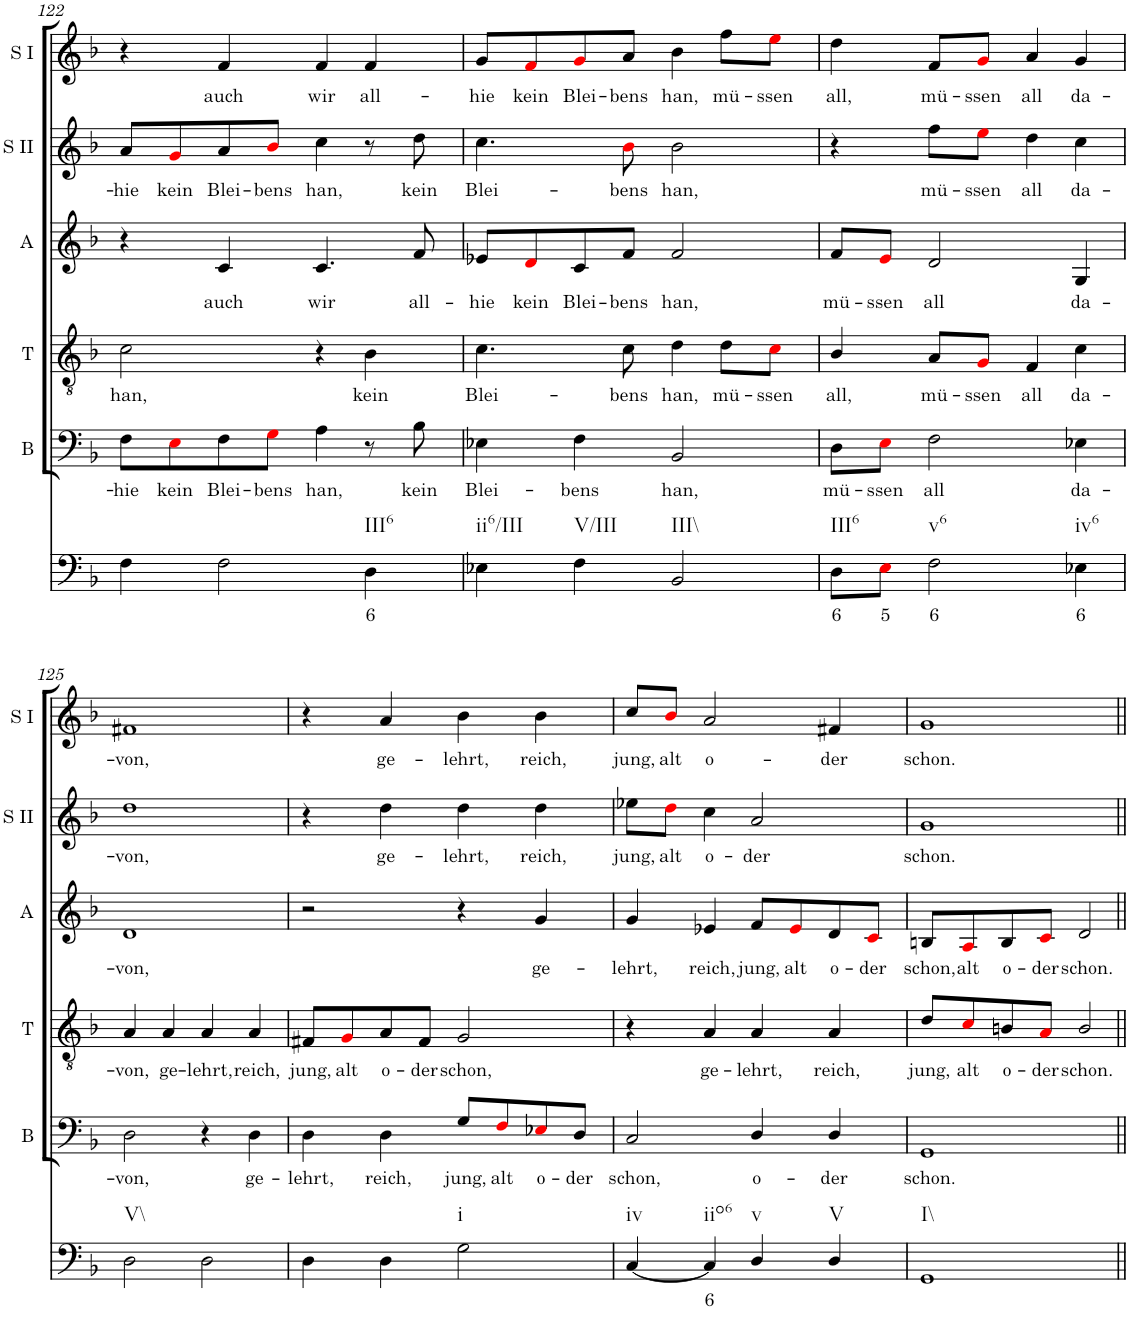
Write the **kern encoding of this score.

**kern	**text	**kern	**text	**kern	**text	**kern	**text	**kern	**text	**kern	**text
*part6	*part6	*part5	*part5	*part4	*part4	*part3	*part3	*part2	*part2	*part1	*part1
*staff6	*staff6	*staff5	*staff5	*staff4	*staff4	*staff3	*staff3	*staff2	*staff2	*staff1	*staff1
*I"Continuo	*	*I"Bass	*	*I"Tenor	*	*I"Alto	*	*I"Soprano II	*	*I"Soprano I	*
*	*	*I'B	*	*I'T	*	*I'A	*	*I'S II	*	*I'S I	*
!!LO:PB:g=z
*clefF4	*	*clefF4	*	*clefF4	*	*clefF4	*	*clefGv2	*	*clefG2	*
*k[b-]	*	*k[b-]	*	*k[b-]	*	*k[b-]	*	*k[b-]	*	*k[b-]	*
*M4/4	*	*M4/4	*	*M4/4	*	*M4/4	*	*M4/4	*	*M4/4	*
=122	=122	=122	=122	=122	=122	=122	=122	=122	=122	=122	=122
!	!	!	!LO:LY:b	!	!LO:LY:b	!	!	!	!LO:LY:b	!	!
4F\	.	8F\L	hie	2c\	han,	4r	.	8a/L	hie	4r	.
!	!	!	!LO:LY:b	!	!	!	!	!	!LO:LY:b	!	!
.	.	8Ei\	kein	.	.	.	.	8gi/	kein	.	.
!	!	!	!LO:LY:b	!	!	!	!LO:LY:b	!	!LO:LY:b	!	!LO:LY:b
2F\	.	8F\	Blei-	.	.	4c/	auch	8a/	Blei-	4f/	auch
!	!	!	!LO:LY:b	!	!	!	!	!	!LO:LY:b	!	!
.	.	8Gi\J	bens	.	.	.	.	8b-i/J	bens	.	.
!	!	!	!LO:LY:b	!	!	!	!LO:LY:b	!	!LO:LY:b	!	!LO:LY:b
.	.	4A\	han,	4r	.	4.c/	wir	4cc\	han,	4f/	wir
!LO:TX:b:t=III6	!	!	!	!	!	!	!	!	!	!	!
!	!LO:LY:b	!	!	!	!LO:LY:b	!	!	!	!	!	!LO:LY:b
4D\	6	8r	.	4B-\	kein	.	.	8r	.	4f/	all-
!	!	!	!LO:LY:b	!	!	!	!LO:LY:b	!	!LO:LY:b	!	!
.	.	8B-\	kein	.	.	8f/	all-	8dd\	kein	.	.
=123	=123	=123	=123	=123	=123	=123	=123	=123	=123	=123	=123
!LO:TX:b:t=ii6/III	!	!	!	!	!	!	!	!	!	!	!
!	!	!	!LO:LY:b	!	!LO:LY:b	!	!LO:LY:b	!	!LO:LY:b	!	!LO:LY:b
4E-X\	.	4E-X\	Blei-	4.c\	Blei-	8e-X/L	hie	4.cc\	Blei-	8g/L	hie
!	!	!	!	!	!	!	!LO:LY:b	!	!	!	!LO:LY:b
.	.	.	.	.	.	8di/	kein	.	.	8fi/	kein
!LO:TX:b:t=V/III	!	!	!	!	!	!	!	!	!	!	!
!	!	!	!LO:LY:b	!	!	!	!LO:LY:b	!	!	!	!LO:LY:b
4F\	.	4F\	bens	.	.	8c/	Blei-	.	.	8gi/	Blei-
!	!	!	!	!	!LO:LY:b	!	!LO:LY:b	!	!LO:LY:b	!	!LO:LY:b
.	.	.	.	8c\	bens	8f/J	bens	8b-i\	bens	8a/J	bens
!LO:TX:b:t=III\\	!	!	!	!	!	!	!	!	!	!	!
!	!	!	!LO:LY:b	!	!LO:LY:b	!	!LO:LY:b	!	!LO:LY:b	!	!LO:LY:b
2BB-/	.	2BB-/	han,	4d\	han,	2f/	han,	2b-\	han,	4b-\	han,
!	!	!	!	!	!LO:LY:b	!	!	!	!	!	!LO:LY:b
.	.	.	.	8d\L	mü-	.	.	.	.	8ff\L	mü-
!	!	!	!	!	!LO:LY:b	!	!	!	!	!	!LO:LY:b
.	.	.	.	8ci\J	ssen	.	.	.	.	8eei\J	ssen
=124	=124	=124	=124	=124	=124	=124	=124	=124	=124	=124	=124
!LO:TX:b:t=III6	!	!	!	!	!	!	!	!	!	!	!
!	!LO:LY:b	!	!LO:LY:b	!	!LO:LY:b	!	!LO:LY:b	!	!	!	!LO:LY:b
8D\L	6	8D\L	mü-	4B-/	all,	8f/L	mü-	4r	.	4dd\	all,
!	!LO:LY:b	!	!LO:LY:b	!	!	!	!LO:LY:b	!	!	!	!
8Ei\J	5	8Ei\J	ssen	.	.	8ei/J	ssen	.	.	.	.
!LO:TX:b:t=v6	!	!	!	!	!	!	!	!	!	!	!
!	!LO:LY:b	!	!LO:LY:b	!	!LO:LY:b	!	!LO:LY:b	!	!LO:LY:b	!	!LO:LY:b
2F\	6	2F\	all	8A/L	mü-	2d/	all	8ff\L	mü-	8f/L	mü-
!	!	!	!	!	!LO:LY:b	!	!	!	!LO:LY:b	!	!LO:LY:b
.	.	.	.	8Gi/J	ssen	.	.	8eei\J	ssen	8gi/J	ssen
!	!	!	!	!	!LO:LY:b	!	!	!	!LO:LY:b	!	!LO:LY:b
.	.	.	.	4F/	all	.	.	4dd\	all	4a/	all
!LO:TX:b:t=iv6	!	!	!	!	!	!	!	!	!	!	!
!	!LO:LY:b	!	!LO:LY:b	!	!LO:LY:b	!	!LO:LY:b	!	!LO:LY:b	!	!LO:LY:b
4E-X\	6	4E-X\	da-	4c\	da-	4G/	da-	4cc\	da-	4g/	da-
!!LO:LB:g=z
=125	=125	=125	=125	=125	=125	=125	=125	=125	=125	=125	=125
!LO:TX:b:t=V\\	!	!	!	!	!	!	!	!	!	!	!
!	!	!	!LO:LY:b	!	!LO:LY:b	!	!LO:LY:b	!	!LO:LY:b	!	!LO:LY:b
2D\	.	2D\	von,	4A/	von,	1d	von,	1dd	von,	1f#X	von,
!	!	!	!	!	!LO:LY:b	!	!	!	!	!	!
.	.	.	.	4A/	ge-	.	.	.	.	.	.
!	!	!	!	!	!LO:LY:b	!	!	!	!	!	!
2D\	.	4r	.	4A/	lehrt,	.	.	.	.	.	.
!	!	!	!LO:LY:b	!	!LO:LY:b	!	!	!	!	!	!
.	.	4D\	ge-	4A/	reich,	.	.	.	.	.	.
=126	=126	=126	=126	=126	=126	=126	=126	=126	=126	=126	=126
!	!	!	!LO:LY:b	!	!LO:LY:b	!	!	!	!	!	!
4D\	.	4D\	lehrt,	8F#X/L	jung,	2r	.	4r	.	4r	.
!	!	!	!	!	!LO:LY:b	!	!	!	!	!	!
.	.	.	.	8Gi/	alt	.	.	.	.	.	.
!	!	!	!LO:LY:b	!	!LO:LY:b	!	!	!	!LO:LY:b	!	!LO:LY:b
4D\	.	4D\	reich,	8A/	o-	.	.	4dd\	ge-	4a/	ge-
!	!	!	!	!	!LO:LY:b	!	!	!	!	!	!
.	.	.	.	8F#/J	der	.	.	.	.	.	.
!LO:TX:b:t=i	!	!	!	!	!	!	!	!	!	!	!
!	!	!	!LO:LY:b	!	!LO:LY:b	!	!	!	!LO:LY:b	!	!LO:LY:b
2G\	.	8G/L	jung,	2G/	schon,	4r	.	4dd\	lehrt,	4b-\	lehrt,
!	!	!	!LO:LY:b	!	!	!	!	!	!	!	!
.	.	8Fi/	alt	.	.	.	.	.	.	.	.
!	!	!	!LO:LY:b	!	!	!	!LO:LY:b	!	!LO:LY:b	!	!LO:LY:b
.	.	8E-Xi/	o-	.	.	4g/	ge-	4dd\	reich,	4b-\	reich,
!	!	!	!LO:LY:b	!	!	!	!	!	!	!	!
.	.	8D/J	der	.	.	.	.	.	.	.	.
=127	=127	=127	=127	=127	=127	=127	=127	=127	=127	=127	=127
!LO:TX:b:t=iv	!	!	!	!	!	!	!	!	!	!	!
!	!	!	!LO:LY:b	!	!	!	!LO:LY:b	!	!LO:LY:b	!	!LO:LY:b
[4C/	.	2C/	schon,	4r	.	4g/	lehrt,	8ee-X\L	jung,	8cc/L	jung,
!	!	!	!	!	!	!	!	!	!LO:LY:b	!	!LO:LY:b
.	.	.	.	.	.	.	.	8ddi\J	alt	8b-i/J	alt
!LO:TX:b:t=iio6	!	!	!	!	!	!	!	!	!	!	!
!	!LO:LY:b	!	!	!	!LO:LY:b	!	!LO:LY:b	!	!LO:LY:b	!	!LO:LY:b
4C/]	6	.	.	4A/	ge-	4e-X/	reich,	4cc\	o-	2a/	o-
!LO:TX:b:t=v	!	!	!	!	!	!	!	!	!	!	!
!	!	!	!LO:LY:b	!	!LO:LY:b	!	!LO:LY:b	!	!LO:LY:b	!	!
4D/	.	4D/	o-	4A/	lehrt,	8f/L	jung,	2a/	der	.	.
!	!	!	!	!	!	!	!LO:LY:b	!	!	!	!
.	.	.	.	.	.	8e-i/	alt	.	.	.	.
!LO:TX:b:t=V	!	!	!	!	!	!	!	!	!	!	!
!	!	!	!LO:LY:b	!	!LO:LY:b	!	!LO:LY:b	!	!	!	!LO:LY:b
4D/	.	4D/	der	4A/	reich,	8d/	o-	.	.	4f#X/	der
!	!	!	!	!	!	!	!LO:LY:b	!	!	!	!
.	.	.	.	.	.	8ci/J	der	.	.	.	.
=128	=128	=128	=128	=128	=128	=128	=128	=128	=128	=128	=128
!LO:TX:b:t=I\\	!	!	!	!	!	!	!	!	!	!	!
!	!	!	!LO:LY:b	!	!LO:LY:b	!	!LO:LY:b	!	!LO:LY:b	!	!LO:LY:b
1GG	.	1GG	schon.	8d/L	jung,	8Bn/L	schon,	1g	schon.	1g	schon.
!	!	!	!	!	!LO:LY:b	!	!LO:LY:b	!	!	!	!
.	.	.	.	8ci/	alt	8Ai/	alt	.	.	.	.
!	!	!	!	!	!LO:LY:b	!	!LO:LY:b	!	!	!	!
.	.	.	.	8Bn/	o-	8B/	o-	.	.	.	.
!	!	!	!	!	!LO:LY:b	!	!LO:LY:b	!	!	!	!
.	.	.	.	8Ai/J	der	8ci/J	der	.	.	.	.
!	!	!	!	!	!LO:LY:b	!	!LO:LY:b	!	!	!	!
.	.	.	.	2B/	schon.	2d/	schon.	.	.	.	.
=||	=||	=||	=||	=||	=||	=||	=||	=||	=||	=||	=||
*-	*-	*-	*-	*-	*-	*-	*-	*-	*-	*-	*-
